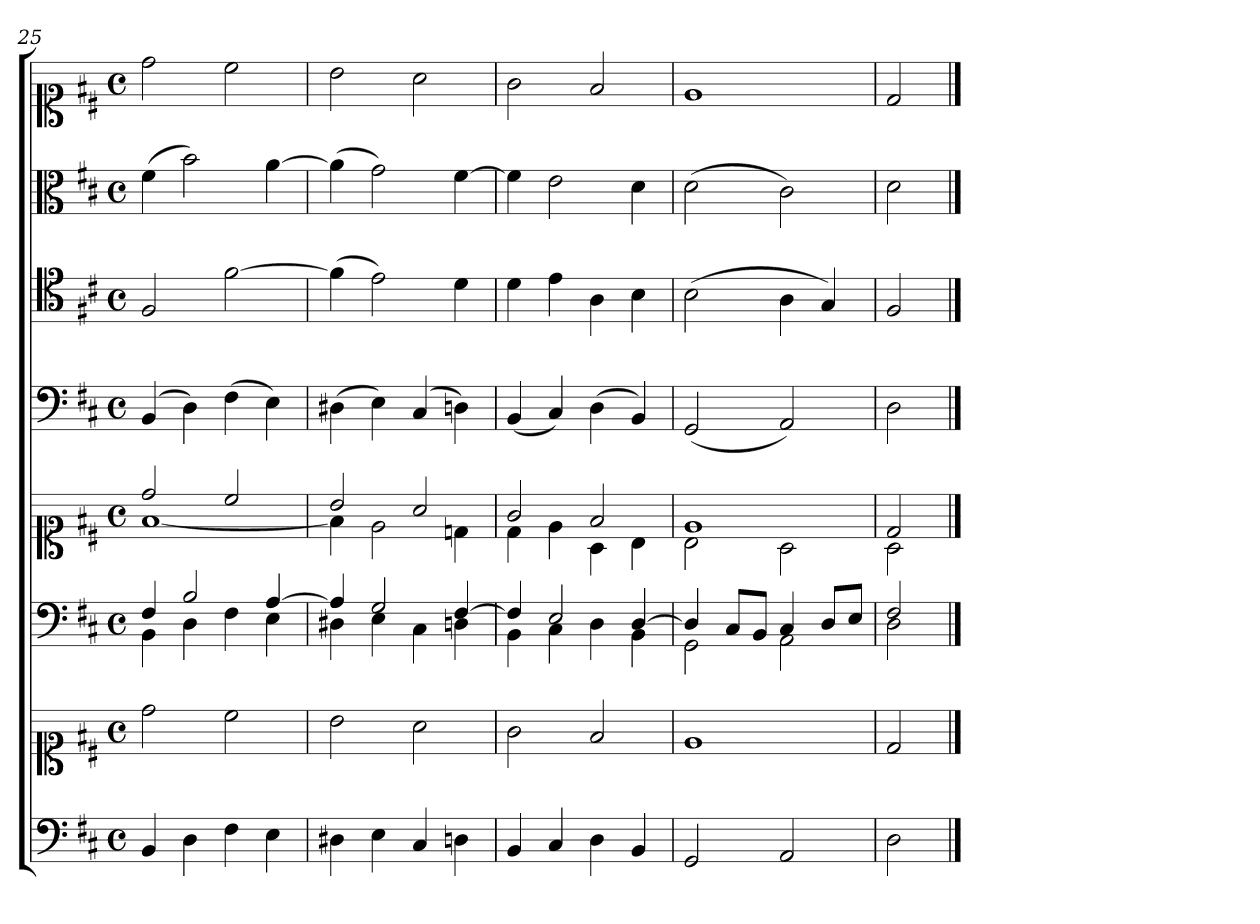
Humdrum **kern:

**kern	**kern	**kern	**kern	**kern	**kern	**kern	**kern
*part6	*part6	*part5	*part5	*part4	*part3	*part2	*part1
*staff8	*staff7	*staff6	*staff5	*staff4	*staff3	*staff2	*staff1
*clefF4	*clefC1	*clefF4	*clefC1	*clefF4	*clefC4	*clefC3	*clefC1
*k[f#c#]	*k[f#c#]	*k[f#c#]	*k[f#c#]	*k[f#c#]	*k[f#c#]	*k[f#c#]	*k[f#c#]
*D:	*D:	*D:	*D:	*D:	*D:	*D:	*D:
*M4/4	*M4/4	*M4/4	*M4/4	*M4/4	*M4/4	*M4/4	*M4/4
*met(c)	*met(c)	*met(c)	*met(c)	*met(c)	*met(c)	*met(c)	*met(c)
=25	=25	=25	=25	=25	=25	=25	=25
*	*	*^	*^	*	*	*	*
4BB	2dd	4F#	4BB	2dd	[1f#	(4BB	2F#	(4f#	2dd
4D	.	2B	4D	.	.	4D)	.	2b)	.
4F#	2cc#	.	4F#	2cc#	.	(4F#	[2f#	.	2cc#
4E	.	[4A	4E	.	.	4E)	.	[4a	.
=26	=26	=26	=26	=26	=26	=26	=26	=26	=26
4D#X	2b	4A]	4D#X	2b	4f#]	(4D#X	(4f#]	(4a]	2b
4E	.	2G	4E	.	2e	4E)	2e)	2g)	.
4C#	2a	.	4C#	2a	.	(4C#	.	.	2a
4Dn	.	[4F#	4Dn	.	4dn	4Dn)	4d	[4f#	.
=27	=27	=27	=27	=27	=27	=27	=27	=27	=27
4BB	2g	4F#]	4BB	2g	4d	(4BB	4d	4f#]	2g
4C#	.	2E	4C#	.	4e	4C#)	4e	2e	.
4D	2f#	.	4D	2f#	4A	(4D	4A	.	2f#
4BB	.	[4D	4BB	.	4B	4BB)	4B	4d	.
=28	=28	=28	=28	=28	=28	=28	=28	=28	=28
2GG	1e	4D]	2GG	1e	2B	(2GG	(2B	(2d	1e
.	.	8C#L	.	.	.	.	.	.	.
.	.	8BBJ	.	.	.	.	.	.	.
2AA	.	4C#	2AA	.	2A	2AA)	4A	2c#)	.
.	.	8DL	.	.	.	.	4G)	.	.
.	.	8EJ	.	.	.	.	.	.	.
=29	=29	=29	=29	=29	=29	=29	=29	=29	=29
2D	2d	2F#	2D	2d	2A	2D	2F#	2d	2d
*	*	*v	*v	*	*	*	*	*	*
*	*	*	*v	*v	*	*	*	*
==	==	==	==	==	==	==	==
*-	*-	*-	*-	*-	*-	*-	*-
